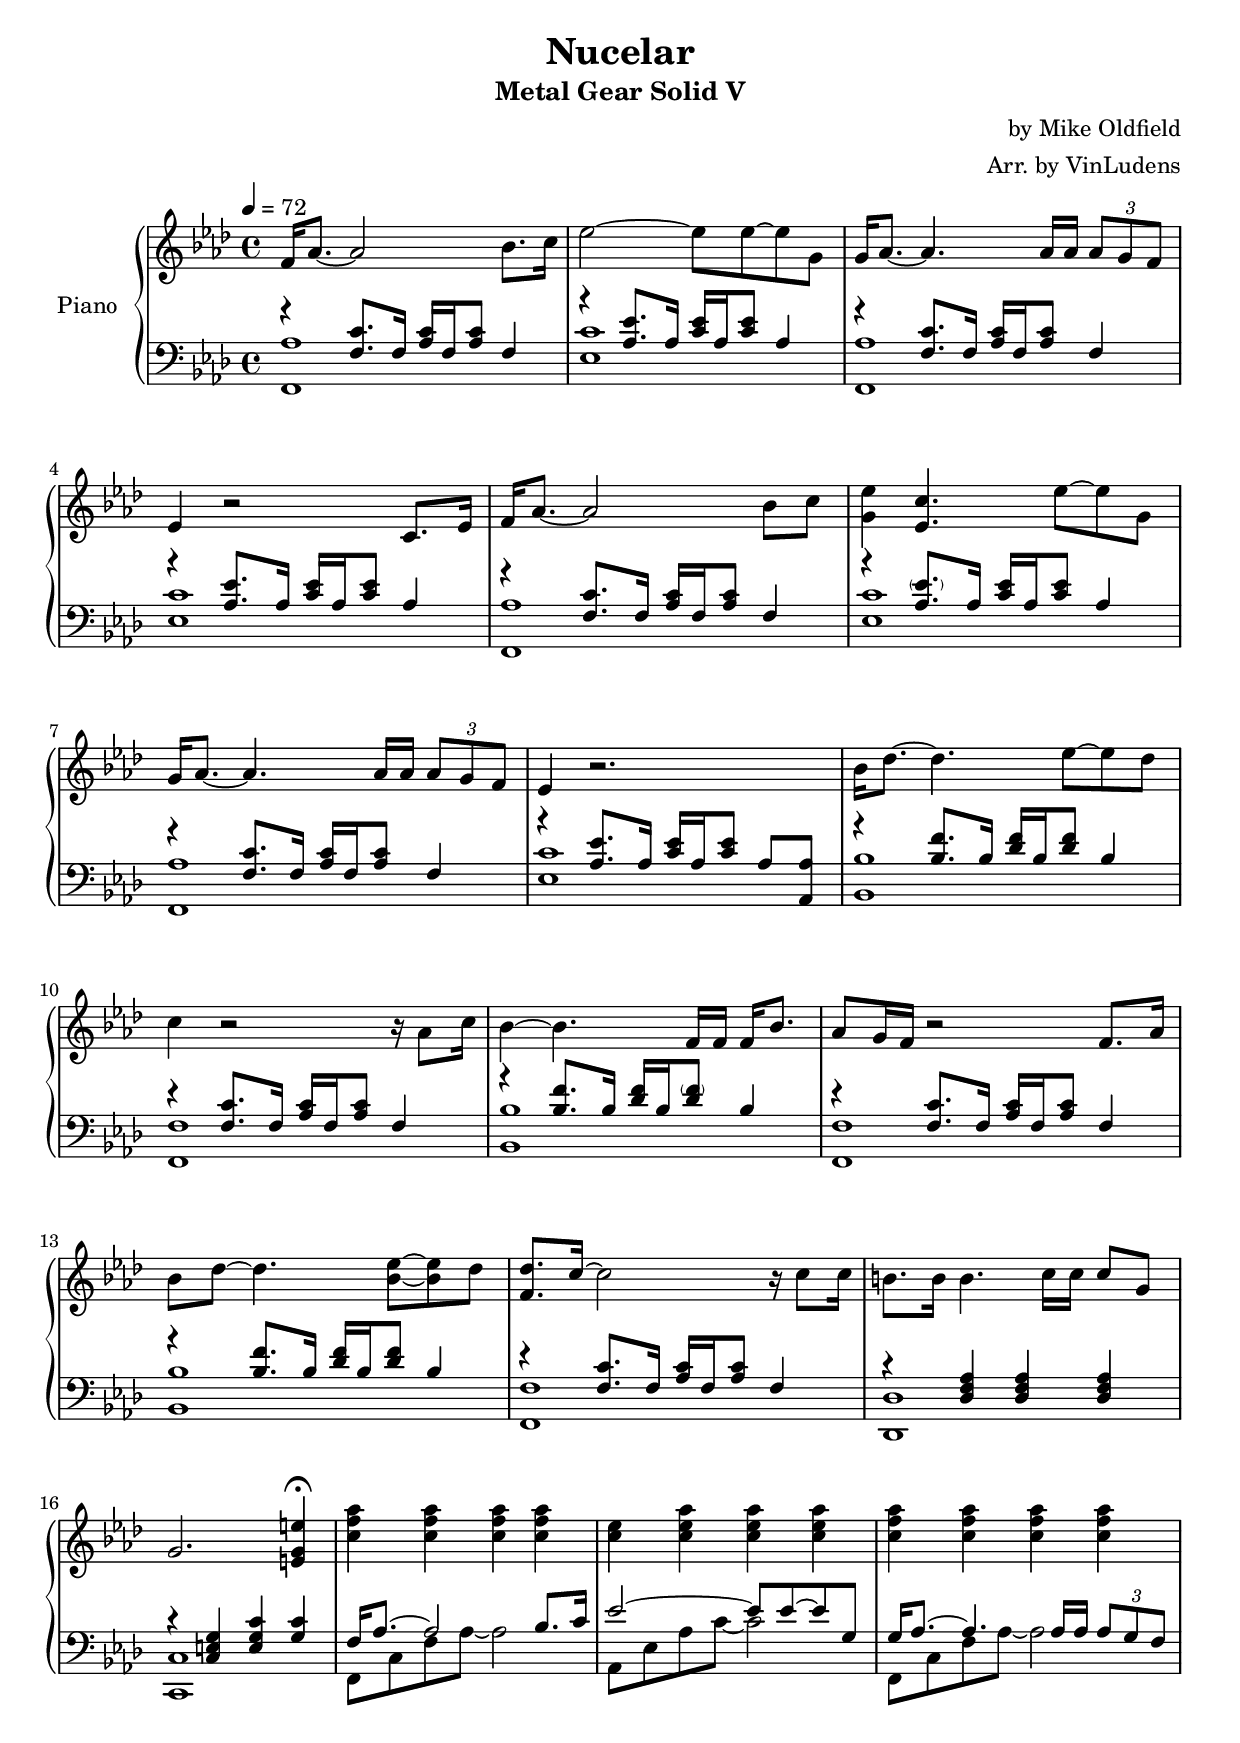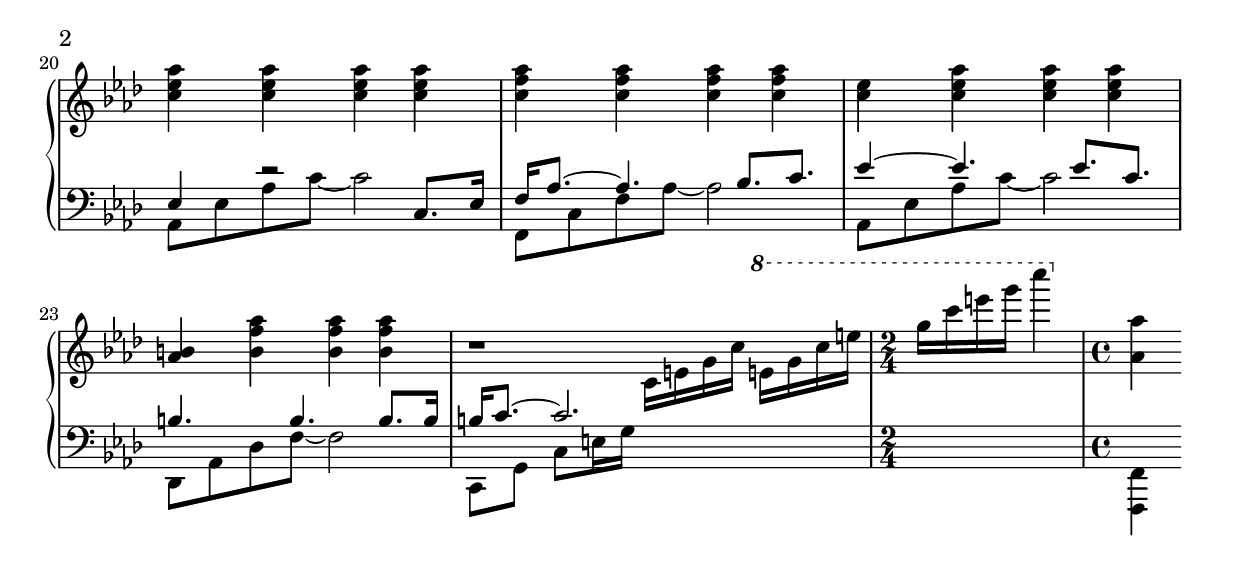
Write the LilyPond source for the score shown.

\version "2.18.2"

\header {
  title = "Nucelar"
  subtitle = "Metal Gear Solid V"
  %instrument = "Piano"
  composer = "by Mike Oldfield"
  arranger = "Arr. by VinLudens"
}

%#(set-global-staff-size 20)

\paper {
  #(set-paper-size "a4")
}

\version "2.18.2"


global = {
  \key f \minor
  \time 4/4
  \tempo 4 = 72
}

% Some other usefull commands
%
% Use this to put notes into another staff
% \change Staff = "left" \voiceOne 
%
% Use this to merge heads
% \mergeDifferentlyHeadedOn
% \mergeDifferentlyDottedOn
%
% Feathered beams for in-/decreasing tempo
% \override Beam.grow-direction = #LEFT or #RIGHT or #'()
% \featherDurations #(ly:make-moment f/l) { music expr }
% NOTE: f/l represents the ratio between the durations of the
%       first and last notes in the group
%
% ignore = \override NoteColumn.ignore-collision = ##t
% use: \ignore { ... }
% use this to suppress the warning about clashing notes.  Please note that this
% does not just suppress warnings but stops LilyPond trying to resolve
% collisions at all and so may have unintended results unless used with care.
% 
% 
% http://lilypond.org/doc/v2.18/Documentation/notation/displaying-pitches#ottava-brackets 
% Use this if you have multiple voices and an ottava that makes unwanted displacements.
%      
%      --> normal music
%      \set Staff.ottavation = #"8vb"
%      \once \override Staff.OttavaBracket.direction = #DOWN
%      \set Voice.middleCPosition = #(+ 6 7)
%      --> "ottavated" music
%      \unset Staff.ottavation
%      \unset Voice.middleCPosition
%      --> normal music

\version "2.18.2"
\version "2.18.2"


global = {
  \key f \minor
  \time 4/4
  \tempo 4 = 72
}

% Some other usefull commands
%
% Use this to put notes into another staff
% \change Staff = "left" \voiceOne 
%
% Use this to merge heads
% \mergeDifferentlyHeadedOn
% \mergeDifferentlyDottedOn
%
% Feathered beams for in-/decreasing tempo
% \override Beam.grow-direction = #LEFT or #RIGHT or #'()
% \featherDurations #(ly:make-moment f/l) { music expr }
% NOTE: f/l represents the ratio between the durations of the
%       first and last notes in the group
%
% ignore = \override NoteColumn.ignore-collision = ##t
% use: \ignore { ... }
% use this to suppress the warning about clashing notes.  Please note that this
% does not just suppress warnings but stops LilyPond trying to resolve
% collisions at all and so may have unintended results unless used with care.
% 
% 
% http://lilypond.org/doc/v2.18/Documentation/notation/displaying-pitches#ottava-brackets 
% Use this if you have multiple voices and an ottava that makes unwanted displacements.
%      
%      --> normal music
%      \set Staff.ottavation = #"8vb"
%      \once \override Staff.OttavaBracket.direction = #DOWN
%      \set Voice.middleCPosition = #(+ 6 7)
%      --> "ottavated" music
%      \unset Staff.ottavation
%      \unset Voice.middleCPosition
%      --> normal music


right = \absolute {
  \global
  
  f'16 as'8. ~ as'2 bes'8. c''16 |
  es''2 ~ es''8 es''8 ~ es''8 g'  |
  g'16 as'8. ~ as'4. as'16 as' \tuplet 3/2 { as'8 g' f' } |
  es'4 r2 c'8. es'16 |
  f'16 as'8. ~ as'2 bes'8 c'' |
  <g' es''>4 <es' c''>4. es''8 ~ es''8 g' |
  g'16 as'8. ~ as'4. as'16 as' \tuplet 3/2 { as'8 g' f' } |
  es'4 r2. |

  bes'16 des''8. ~ des''4. es''8 ~ es'' des'' |
  c''4 r2 r16 as'8 c''16 |
  bes'4 ~ bes'4. f'16 f' f' bes'8. |
  as'8 g'16 f' r2 f'8. as'16 |
  bes'8 des''8 ~ des''4. <bes' es''>8 ~ q8 des'' |
  <f' des''>8. c''16 ~ c''2 r16 c''8 c''16 |
  b'8. b'16 b'4. c''16 c'' c''8 g' |
  g'2. <e' g' e''>4 \fermata |
  




















  
  
  <c'' f'' as''>4 q q q |
  <c'' es''>4 <c'' es'' as''> q q |
  <c'' f'' as''>4 q q q |
  <c'' es'' as''> q q q |
  <c'' f'' as''>4 q q q |
  <c'' es''>4 <c'' es'' as''> q q |
  <as' b'>4 <b' f'' as''> q q |
  r1 |











  
  s2 |
  
  
  <as' as''>4
  
%}
}

\version "2.18.2"
\version "2.18.2"


global = {
  \key f \minor
  \time 4/4
  \tempo 4 = 72
}

% Some other usefull commands
%
% Use this to put notes into another staff
% \change Staff = "left" \voiceOne 
%
% Use this to merge heads
% \mergeDifferentlyHeadedOn
% \mergeDifferentlyDottedOn
%
% Feathered beams for in-/decreasing tempo
% \override Beam.grow-direction = #LEFT or #RIGHT or #'()
% \featherDurations #(ly:make-moment f/l) { music expr }
% NOTE: f/l represents the ratio between the durations of the
%       first and last notes in the group
%
% ignore = \override NoteColumn.ignore-collision = ##t
% use: \ignore { ... }
% use this to suppress the warning about clashing notes.  Please note that this
% does not just suppress warnings but stops LilyPond trying to resolve
% collisions at all and so may have unintended results unless used with care.
% 
% 
% http://lilypond.org/doc/v2.18/Documentation/notation/displaying-pitches#ottava-brackets 
% Use this if you have multiple voices and an ottava that makes unwanted displacements.
%      
%      --> normal music
%      \set Staff.ottavation = #"8vb"
%      \once \override Staff.OttavaBracket.direction = #DOWN
%      \set Voice.middleCPosition = #(+ 6 7)
%      --> "ottavated" music
%      \unset Staff.ottavation
%      \unset Voice.middleCPosition
%      --> normal music


left = \absolute {
  \global
  << { \voiceOne 
      r4 <f c'>8. f16 <aes c'> f <aes c'>8 f4 |
      r4 <aes ees'>8. aes16 <c' ees'> aes <c' ees'>8 aes4 |
      r4 <f c'>8. f16 <aes c'> f <aes c'>8 f4 |
      r4 <aes ees'>8. aes16 <c' ees'> aes <c' ees'>8 aes4 |
      r4 <f c'>8. f16 <aes c'> f <aes c'>8 f4 |
      r4 <aes \parenthesize ees'>8. aes16 <c' ees'> aes <c' ees'>8 aes4 |
      r4 <f c'>8. f16 <aes c'> f <aes c'>8 f4 |
      r4 <aes ees'>8. aes16 <c' ees'> aes <c' ees'>8 aes8 <aes aes,> |
      
      r4 <bes f'>8. bes16 <des' f'> bes <des' f'>8 bes4 |
      r4 <f c'>8. f16 <aes c'> f <aes c'>8 f4 |
      r4 <bes f'>8. bes16 <des' f'> bes <des' \parenthesize f'>8 bes4 |
      r4 <f c'>8. f16 <aes c'> f <aes c'>8 f4 |
      r4 <bes f'>8. bes16 <des' f'> bes <des' f'>8 bes4 |
      r4 <f c'>8. f16 <aes c'> f <aes c'>8 f4 |
      r4 <des f as> q q |
      r4 <c e g> <e g c'> <g c'>4 |
    }
    \new Voice { \voiceTwo 
      <f, aes>1 |
      <ees c'> |
      <f, aes>1 |
      <ees c'> |
      <f, aes>1 |
      <ees c'> |
      <f, aes>1 |
      <ees c'> |

      <bes bes,>1 |
      <f, f>1 |
      <bes bes,>1 |
      <f, f>1 |
      <bes bes,>1 |
      <f, f>1 |
      <des, des> |
      <c, c> |
    }
  >> \oneVoice
  
  << { \voiceOne 
      f16 as8. ~ as2 bes8. c'16 |
      es'2 ~ es'8 es'8 ~ es'8 g |
      g16 as8. ~ as4. as16 as \tuplet 3/2 { as8 g f } |
      es4 r2 c8. es16 |
      f16 as8. ~ as4. bes8. c'8. |
      es'4 ~ es'4. es'8. c' |
      b4. b b8. b16 |
      b16 c'8. ~ c'2. |
    }
    \new Voice { \voiceTwo 
      f,8 c f as ~ as2 |
      as,8 es as c' ~ c'2 |
      f,8 c f as ~ as2 |
      as,8 es as c' ~ c'2 |
      f,8 c f as ~ as2 |
      as,8 es as c' ~ c'2 |
      des,8 as, des f ~ f2 |
      c,8 g, c e16 g \change Staff = "right" c' e' g' c'' \ottava 1 e'' g'' c''' e''' |
    }
  >> \oneVoice
  \time 2/4 \change Staff = "right" g'''16 c'''' e'''' g'''' c'''''4 | \ottava 0 \change Staff = "left" \time 4/4

  << { \voiceOne 
      
    }
    \new Voice { \voiceTwo 
      <f,, f,>4
    }
  >> \oneVoice
  
%}
}

\version "2.22.1"
\include "global.ly"

crescPoco = \tweak DynamicText.self-alignment-X #LEFT 
        #(make-dynamic-script (markup #:normal-text #:italic "cresc. poco a poco"))

rit = \tweak DynamicText.self-alignment-X #LEFT #(make-dynamic-script
  (markup #:normal-text #:italic "rit."))

rall = \tweak DynamicText.self-alignment-X #LEFT #(make-dynamic-script
  (markup #:normal-text #:italic "rall."))

dynamics = {
  \global
  % allow text in the dynamics block to be centered vertically
  % \override TextScript.extra-offset = #'(0 . 1)
%}
}


\score {
  \new PianoStaff \with {
    instrumentName = "Piano"
  } <<
    \new Staff = "right" \with {
      midiInstrument = "acoustic grand"
    } \right
    \new Dynamics = "Dynamics" \dynamics
    \new Staff = "left" \with {
      midiInstrument = "acoustic grand"
    } { \clef bass \left }
  >>
  \layout { }
  \midi {
    %\tempo 4=80
  }
}
